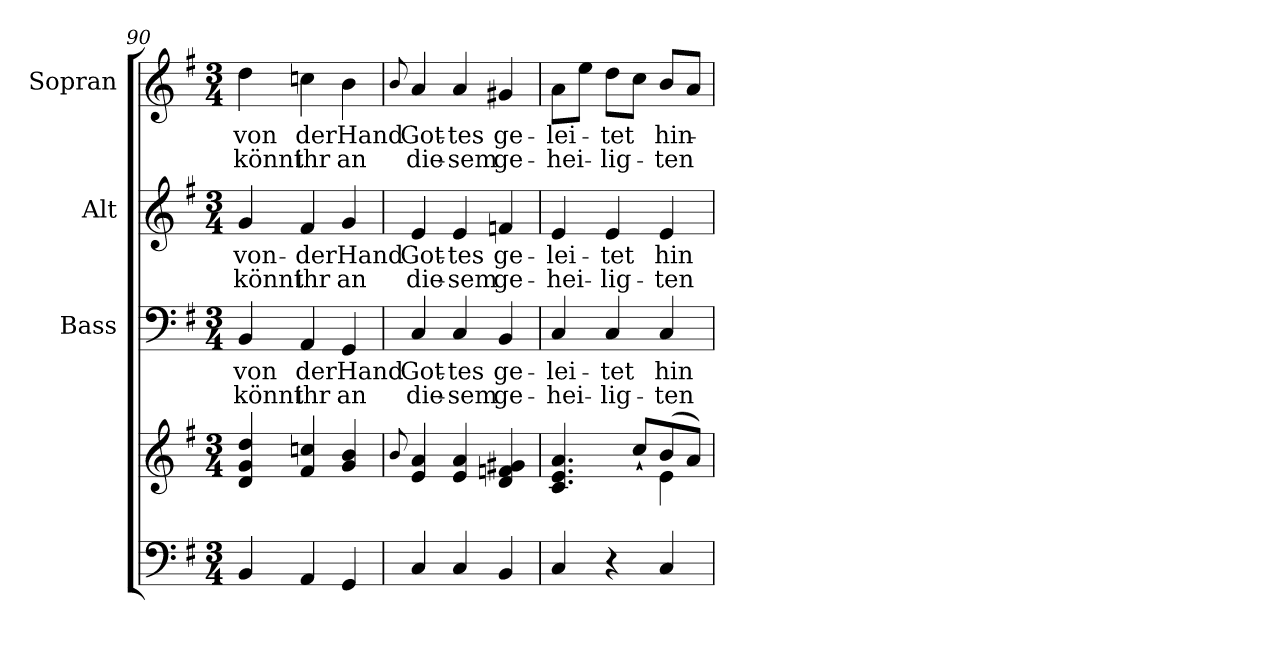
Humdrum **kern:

**kern	**kern	**kern	**text	**text	**kern	**text	**text	**kern	**text	**text
*part4	*part4	*part3	*part3	*part3	*part2	*part2	*part2	*part1	*part1	*part1
*staff5	*staff4	*staff3	*staff3	*staff3	*staff2	*staff2	*staff2	*staff1	*staff1	*staff1
*	*	*I"Bass	*	*	*I"Alt	*	*	*I"Sopran	*	*
*	*	*I'B.	*	*	*I'A.	*	*	*I'S.	*	*
!!LO:LB:g=z
*clefF4	*clefG2	*clefF4	*	*	*clefG2	*	*	*clefG2	*	*
*k[f#]	*k[f#]	*k[f#]	*	*	*k[f#]	*	*	*k[f#]	*	*
*G:	*G:	*G:	*	*	*G:	*	*	*G:	*	*
*M3/4	*M3/4	*M3/4	*	*	*M3/4	*	*	*M3/4	*	*
=90	=90	=90	=90	=90	=90	=90	=90	=90	=90	=90
!	!	!	!LO:LY:b	!LO:LY:b	!	!LO:LY:b	!LO:LY:b	!	!LO:LY:b	!LO:LY:b
4BB/	4d/ 4g/ 4dd/	4BB/	von	könnt	4g/	von-	könnt	4dd\	von	könnt
!	!	!	!LO:LY:b	!LO:LY:b	!	!LO:LY:b	!LO:LY:b	!	!LO:LY:b	!LO:LY:b
4AA/	4f#/ 4ccn/	4AA/	der	ihr	4f#/	-der	ihr	4ccn\	der	ihr
!	!	!	!LO:LY:b	!LO:LY:b	!	!LO:LY:b	!LO:LY:b	!	!LO:LY:b	!LO:LY:b
4GG/	4g/ 4b/	4GG/	Hand	an	4g/	Hand	an	4b\	Hand	an
=91	=91	=91	=91	=91	=91	=91	=91	=91	=91	=91
.	8qqb/	.	.	.	.	.	.	8qqb/	.	.
!	!	!	!LO:LY:b	!LO:LY:b	!	!LO:LY:b	!LO:LY:b	!	!LO:LY:b	!LO:LY:b
4C/	4e/ 4a/	4C/	Got-	die-	4e/	Got-	die-	4a/	Got-	die-
!	!	!	!LO:LY:b	!LO:LY:b	!	!LO:LY:b	!LO:LY:b	!	!LO:LY:b	!LO:LY:b
4C/	4e/ 4a/	4C/	-tes	-sem	4e/	-tes	-sem	4a/	-tes	-sem
!	!	!	!LO:LY:b	!LO:LY:b	!	!LO:LY:b	!LO:LY:b	!	!LO:LY:b	!LO:LY:b
4BB/	4d/ 4fn/ 4g#X/	4BB/	ge-	ge-	4fn/	ge-	ge-	4g#X/	ge-	ge-
=92	=92	=92	=92	=92	=92	=92	=92	=92	=92	=92
*	*^	*	*	*	*	*	*	*	*	*
!	!	!	!	!LO:LY:b	!LO:LY:b	!	!LO:LY:b	!LO:LY:b	!	!LO:LY:b	!LO:LY:b
4C/	4.c/ 4.e/ 4.a/	2ryy	4C/	-lei-	-hei-	4e/	-lei-	-hei-	8a\L	-lei-	-hei-
.	.	.	.	.	.	.	.	.	8ee\J	.	.
!	!	!	!	!LO:LY:b	!LO:LY:b	!	!LO:LY:b	!LO:LY:b	!	!LO:LY:b	!LO:LY:b
4r	.	.	4C/	-tet	-lig-	4e/	-tet	-lig-	8dd\L	-tet	-lig-
.	8cc`>/L	.	.	.	.	.	.	.	8cc\J	.	.
!	!	!	!	!LO:LY:b	!LO:LY:b	!	!LO:LY:b	!LO:LY:b	!	!LO:LY:b	!LO:LY:b
4C/	(>8b/	4e\	4C/	hin-	-ten	4e/	hin-	-ten	8b/L	hin-	-ten
.	8a/J)	.	.	.	.	.	.	.	8a/J	.	.
*	*v	*v	*	*	*	*	*	*	*	*	*
=	=	=	=	=	=	=	=	=	=	=
*-	*-	*-	*-	*-	*-	*-	*-	*-	*-	*-
